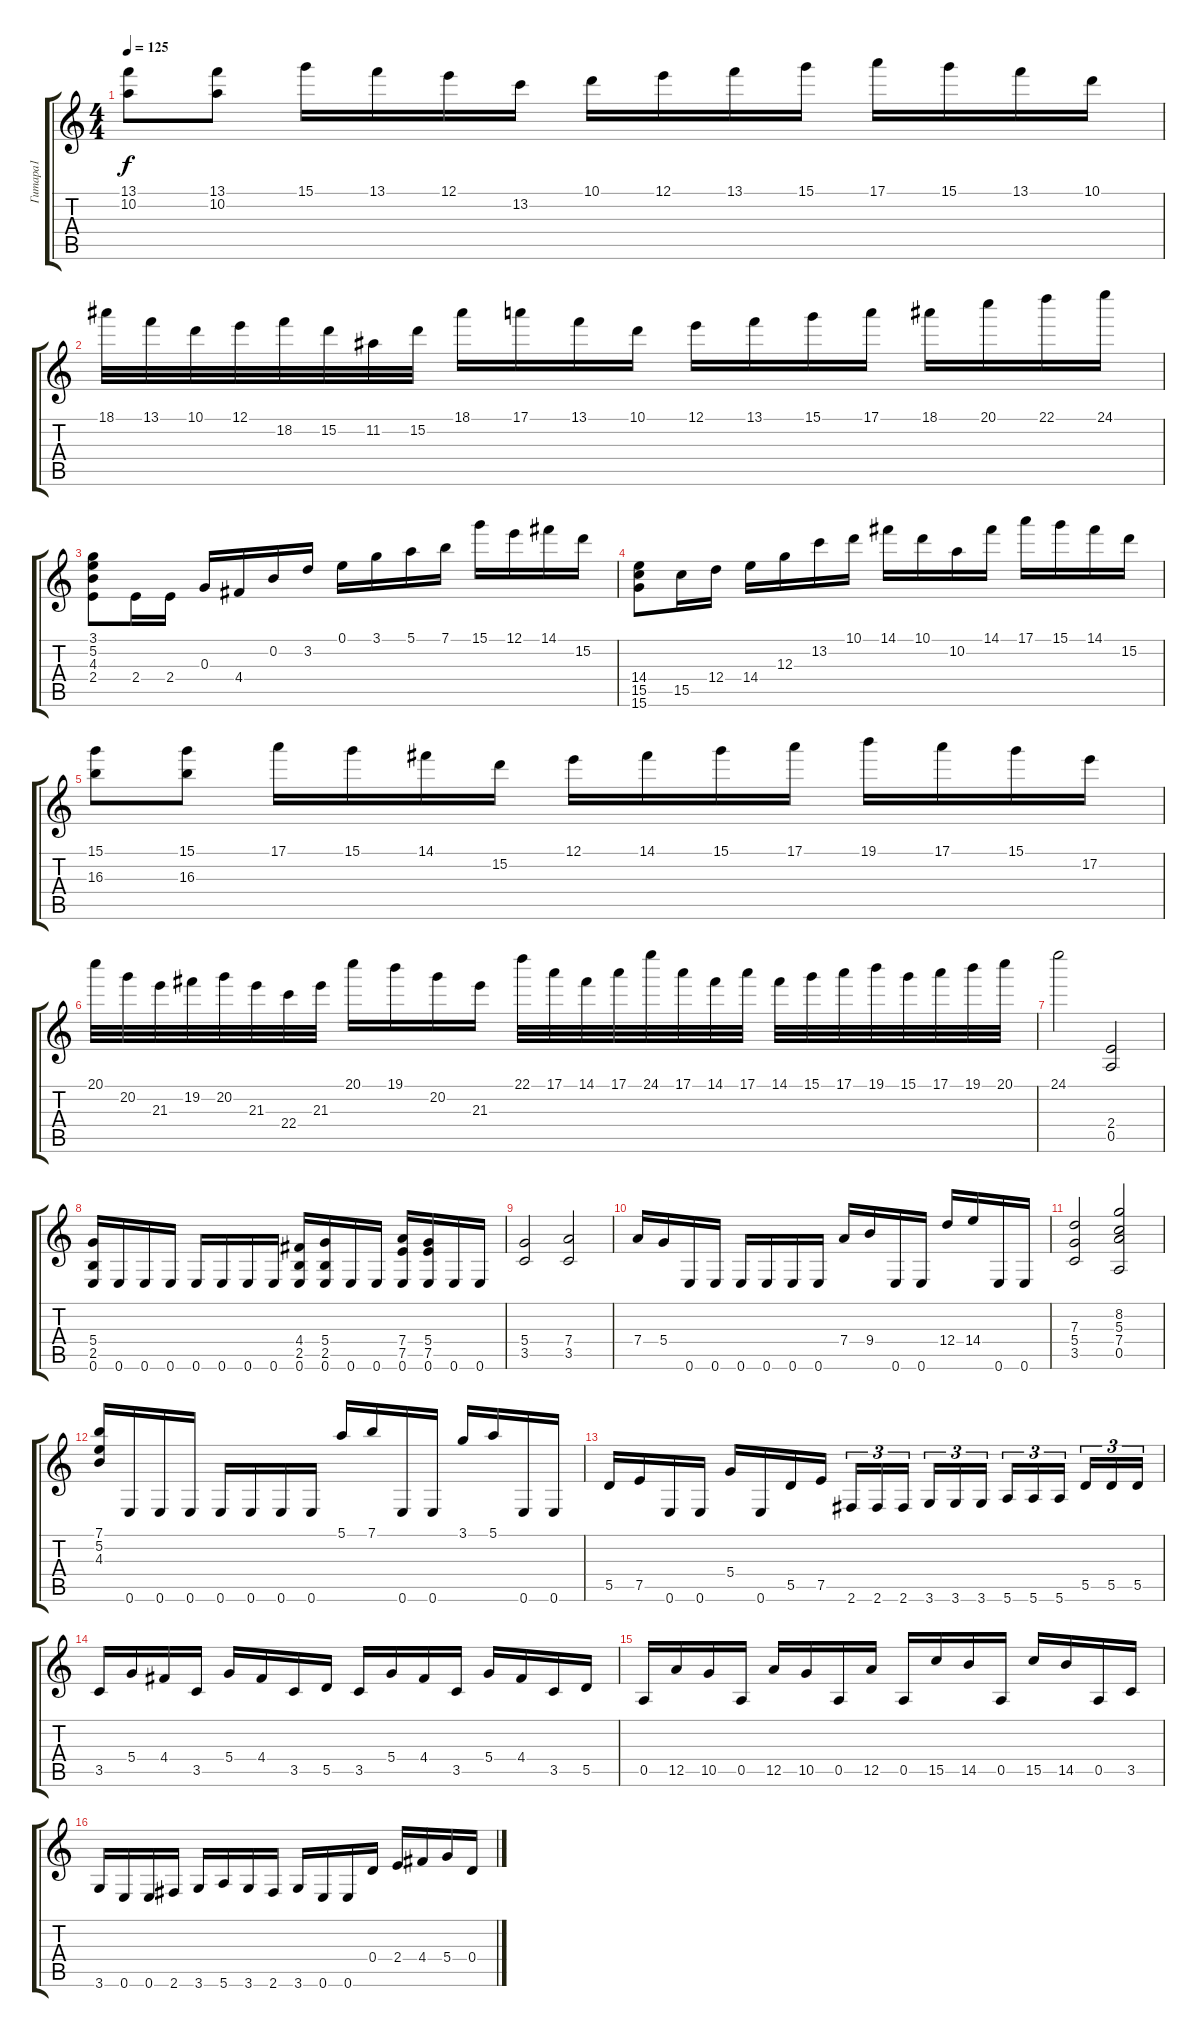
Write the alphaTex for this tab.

\track ("Гитара1" "Гитара1") {instrument distortionguitar}
\staff {score tabs}
\tuning (E4 B3 G3 D3 A2 E2) {hide}
\ts (4 4)
\tempo 125
\clef g2
\ks c
(13.1 10.2).8{dy f} (13.1 10.2).8 15.1.16 13.1.16 12.1.16 13.2.16 10.1.16 12.1.16 13.1.16 15.1.16 17.1.16 15.1.16 13.1.16 10.1.16 |
18.1.32 13.1.32 10.1.32 12.1.32 18.2.32 15.2.32 11.2.32 15.2.32 18.1.16 17.1.16 13.1.16 10.1.16 12.1.16 13.1.16 15.1.16 17.1.16 18.1.16 20.1.16 22.1.16 24.1.16 |
(3.1 5.2 4.3 2.4).8 2.4.16 2.4.16 0.3.16 4.4.16 0.2.16 3.2.16 0.1.16 3.1.16 5.1.16 7.1.16 15.1.16 12.1.16 14.1.16 15.2.16 |
(14.4 15.5 15.6).8 15.5.16 12.4.16 14.4.16 12.3.16 13.2.16 10.1.16 14.1.16 10.1.16 10.2.16 14.1.16 17.1.16 15.1.16 14.1.16 15.2.16 |
(15.1 16.3).8 (15.1 16.3).8 17.1.16 15.1.16 14.1.16 15.2.16 12.1.16 14.1.16 15.1.16 17.1.16 19.1.16 17.1.16 15.1.16 17.2.16 |
20.1.32 20.2.32 21.3.32 19.2.32 20.2.32 21.3.32 22.4.32 21.3.32 20.1.16 19.1.16 20.2.16 21.3.16 22.1.32 17.1.32 14.1.32 17.1.32 24.1.32 17.1.32 14.1.32 17.1.32 14.1.32 15.1.32 17.1.32 19.1.32 15.1.32 17.1.32 19.1.32 20.1.32 |
24.1.2 (2.4 0.5).2 |
(5.4 2.5 0.6).16 0.6.16 0.6.16 0.6.16 0.6.16 0.6.16 0.6.16 0.6.16 (4.4 2.5 0.6).16 (5.4 2.5 0.6).16 0.6.16 0.6.16 (7.4 7.5 0.6).16 (5.4 7.5 0.6).16 0.6.16 0.6.16 |
(5.4 3.5).2 (7.4 3.5).2 |
7.4.16 5.4.16 0.6.16 0.6.16 0.6.16 0.6.16 0.6.16 0.6.16 7.4.16 9.4.16 0.6.16 0.6.16 12.4.16 14.4.16 0.6.16 0.6.16 |
(7.3 5.4 3.5).2 (8.2 5.3 7.4 0.5).2 |
(7.1 5.2 4.3).16 0.6.16 0.6.16 0.6.16 0.6.16 0.6.16 0.6.16 0.6.16 5.1.16 7.1.16 0.6.16 0.6.16 3.1.16 5.1.16 0.6.16 0.6.16 |
5.5.16 7.5.16 0.6.16 0.6.16 5.4.16 0.6.16 5.5.16 7.5.16 2.6.16{tu (3 2)} 2.6.16{tu (3 2)} 2.6.16{tu (3 2) beam splitsecondary} 3.6.16{tu (3 2)} 3.6.16{tu (3 2)} 3.6.16{tu (3 2)} 5.6.16{tu (3 2)} 5.6.16{tu (3 2)} 5.6.16{tu (3 2) beam splitsecondary} 5.5.16{tu (3 2)} 5.5.16{tu (3 2)} 5.5.16{tu (3 2)} |
3.5.16 5.4.16 4.4.16 3.5.16 5.4.16 4.4.16 3.5.16 5.5.16 3.5.16 5.4.16 4.4.16 3.5.16 5.4.16 4.4.16 3.5.16 5.5.16 |
0.5.16 12.5.16 10.5.16 0.5.16 12.5.16 10.5.16 0.5.16 12.5.16 0.5.16 15.5.16 14.5.16 0.5.16 15.5.16 14.5.16 0.5.16 3.5.16 |
3.6.16 0.6.16 0.6.16 2.6.16 3.6.16 5.6.16 3.6.16 2.6.16 3.6.16 0.6.16 0.6.16 0.4.16 2.4.16 4.4.16 5.4.16 0.4.16
